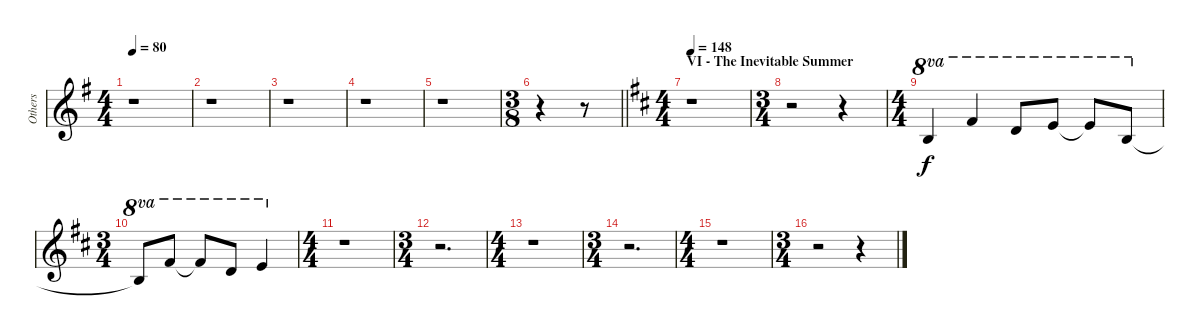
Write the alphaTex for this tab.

\track ("Others" "Others") {instrument acousticgrandpiano}
\staff {score}
\tuning (E4 B3 G3 D3 A2 E2 B1) {hide}
\ts (4 4)
\tempo 80
\clef g2
\ks g
r.1{dy f} |
r.1 |
r.1 |
r.1 |
r.1 |
\ts (3 8)
\barLineRight lightlight
r.4 r.8 |
\ts (4 4)
\section ("" "VI - The Inevitable Summer")
\tempo 148
\ks bminor
r.1 |
\ts (3 4)
r.2 r.4 |
\ts (4 4)
16.3.4{ot 8va instrument glockenspiel} 14.1.4{ot 8va} 10.1.8{ot 8va} 12.1.8{ot 8va} 12.1{t}.8{ot 8va} 12.2.8{ot 8va} |
\ts (3 4)
12.2{t}.8{ot 8va} 14.1.8{ot 8va} 14.1{t}.8{ot 8va} 10.1.8{ot 8va} 12.1.4{ot 8va} |
\ts (4 4)
r.1 |
\ts (3 4)
r.2{d} |
\ts (4 4)
r.1 |
\ts (3 4)
r.2{d} |
\ts (4 4)
r.1 |
\ts (3 4)
r.2 r.4
